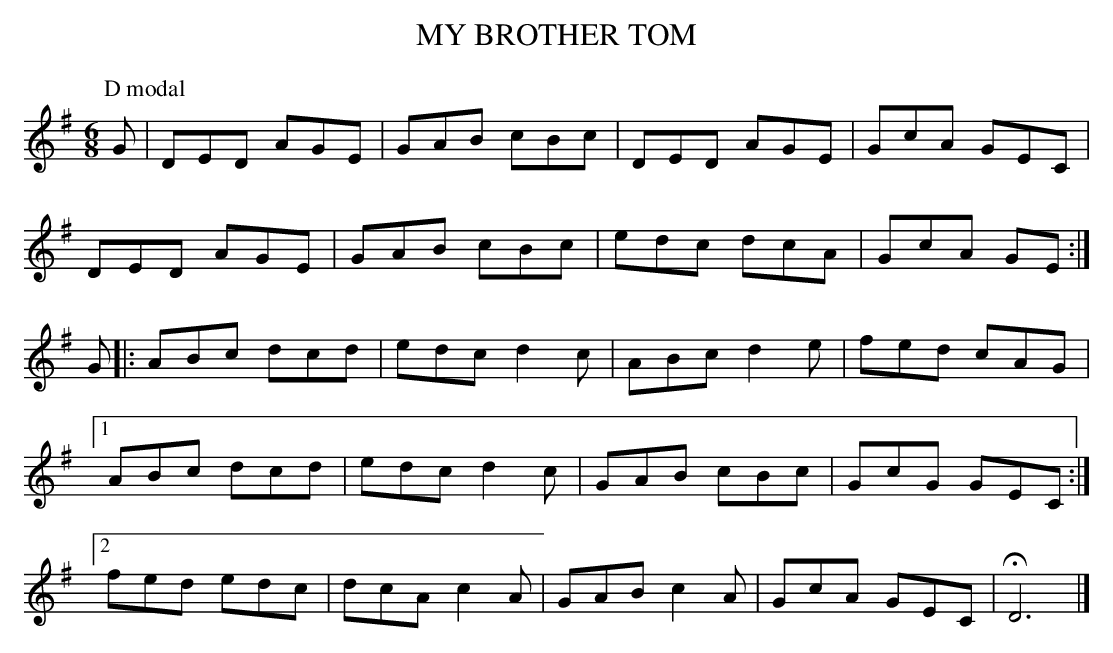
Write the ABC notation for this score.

X:1
T:MY BROTHER TOM
one but I'm not 100% sure that's right. (D major isn't too solid either.)
M:6/8
L:1/8
K:Dmix
P:D modal
G|DED AGE|GAB cBc|DED AGE|GcA GEC|
DED AGE|GAB cBc|edc dcA|GcA GE :|
G|:ABc dcd|edc d2c|ABc d2e|fed cAG|
[1 ABc dcd|edc d2c|GAB cBc|GcG GEC :|
[2 fed edc|dcA c2A|GAB c2A|GcA GEC|HD6|]
